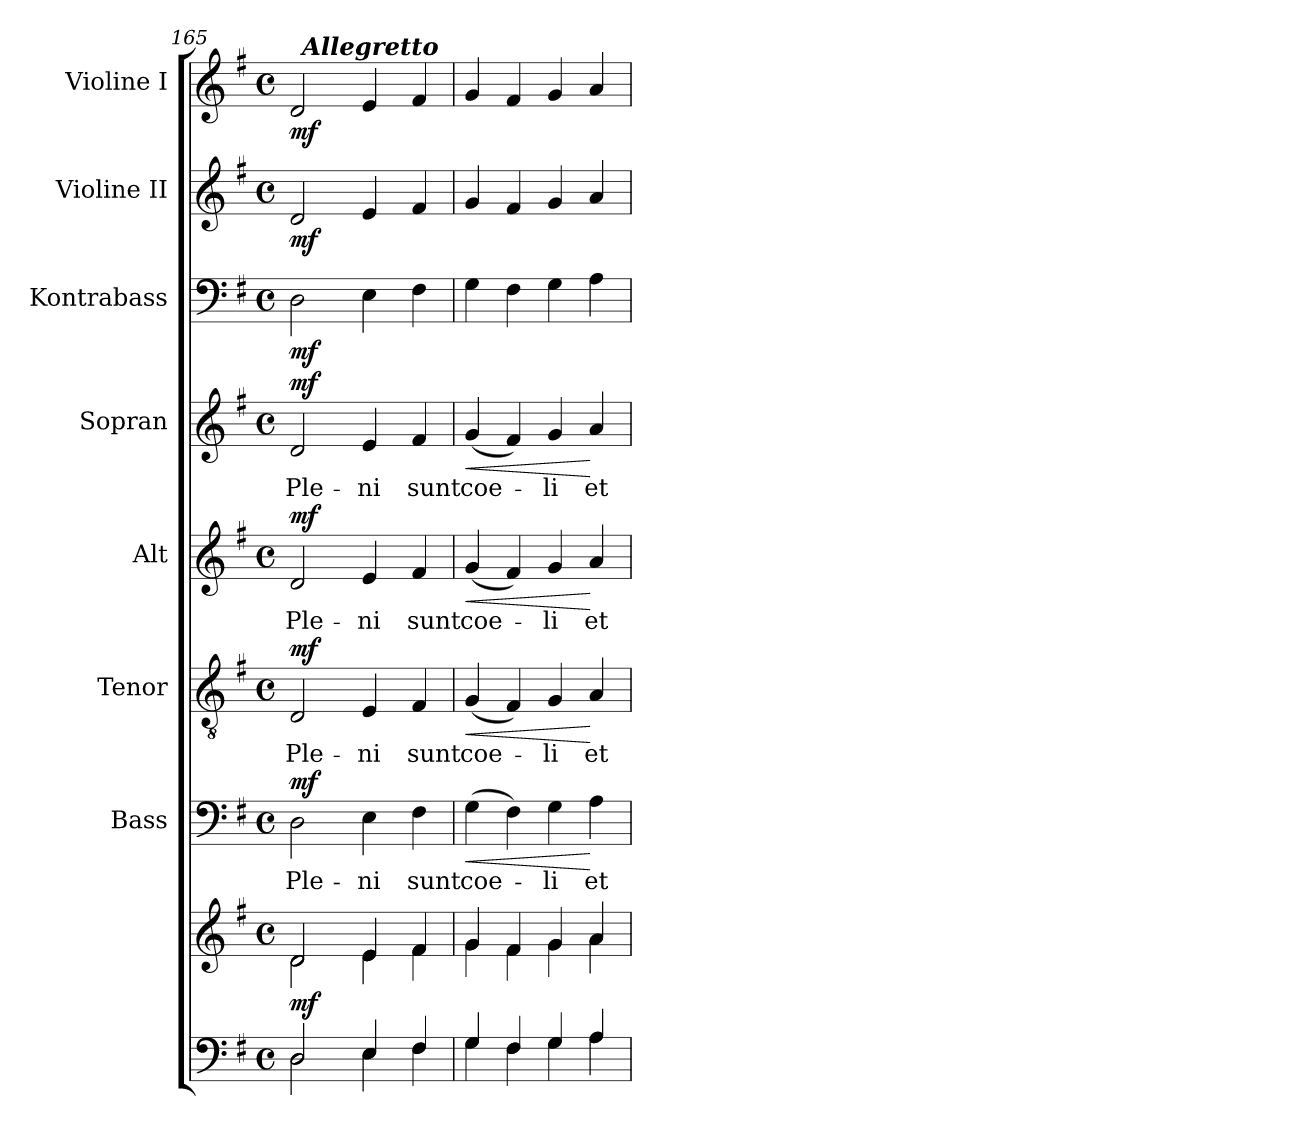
**kern	**kern	**dynam	**kern	**text	**dynam	**kern	**text	**dynam	**kern	**text	**dynam	**kern	**text	**dynam	**kern	**dynam	**kern	**dynam	**kern	**dynam
*part8	*part8	*part8	*part7	*part7	*part7	*part6	*part6	*part6	*part5	*part5	*part5	*part4	*part4	*part4	*part3	*part3	*part2	*part2	*part1	*part1
*staff9	*staff8	*staff8/9	*staff7	*staff7	*staff7	*staff6	*staff6	*staff6	*staff5	*staff5	*staff5	*staff4	*staff4	*staff4	*staff3	*staff3	*staff2	*staff2	*staff1	*staff1
*	*	*	*I"Bass	*	*	*I"Tenor	*	*	*I"Alt	*	*	*I"Sopran	*	*	*I"Kontrabass	*	*I"Violine II	*	*I"Violine I	*
*	*	*	*I'B.	*	*	*I'T.	*	*	*I'A.	*	*	*I'S.	*	*	*I'Kb.	*	*I'Vl. II	*	*I'Vl. I	*
*clefF4	*clefG2	*	*clefF4	*	*	*clefGv2	*	*	*clefG2	*	*	*clefG2	*	*	*clefF4	*	*clefG2	*	*clefG2	*
*	*	*	*	*	*	*	*	*	*	*	*	*	*	*	*ITrd7c12	*	*	*	*	*
*k[f#]	*k[f#]	*	*k[f#]	*	*	*k[f#]	*	*	*k[f#]	*	*	*k[f#]	*	*	*k[f#]	*	*k[f#]	*	*k[f#]	*
*G:	*G:	*	*G:	*	*	*G:	*	*	*G:	*	*	*G:	*	*	*G:	*	*G:	*	*G:	*
*M4/4	*M4/4	*	*M4/4	*	*	*M4/4	*	*	*M4/4	*	*	*M4/4	*	*	*M4/4	*	*M4/4	*	*M4/4	*
*met(c)	*met(c)	*	*met(c)	*	*	*met(c)	*	*	*met(c)	*	*	*met(c)	*	*	*met(c)	*	*met(c)	*	*met(c)	*
=165	=165	=165	=165	=165	=165	=165	=165	=165	=165	=165	=165	=165	=165	=165	=165	=165	=165	=165	=165	=165
*^	*^	*	*	*	*	*	*	*	*	*	*	*	*	*	*	*	*	*	*	*
!	!	!	!	!LO:DY:b	!	!LO:LY:b	!LO:DY:a	!	!LO:LY:b	!LO:DY:a	!	!LO:LY:b	!LO:DY:a	!	!LO:LY:b	!LO:DY:a	!	!LO:DY:b	!	!LO:DY:b	!	!LO:DY:b
*	*	*	*	*	*	*	*	*	*	*	*	*	*	*	*	*	*	*	*	*	*^	*
2D/	2D\	2d/	2d\	mf	2D\	Ple-	mf	2D/	Ple-	mf	2d/	Ple-	mf	2d/	Ple-	mf	2DD\	mf	2d/	mf	2d/	32ryy	mf
!	!	!	!	!	!	!	!	!	!	!	!	!	!	!	!	!	!	!	!	!	!	!LO:TX:a:Bi:t=Allegretto	!
.	.	.	.	.	.	.	.	.	.	.	.	.	.	.	.	.	.	.	.	.	.	2ryy	.
!	!	!	!	!	!	!LO:LY:b	!	!	!LO:LY:b	!	!	!LO:LY:b	!	!	!LO:LY:b	!	!	!	!	!	!	!	!
4E/	4E\	4e/	4e\	.	4E\	-ni	.	4E/	-ni	.	4e/	-ni	.	4e/	-ni	.	4EE\	.	4e/	.	4e/	.	.
.	.	.	.	.	.	.	.	.	.	.	.	.	.	.	.	.	.	.	.	.	.	4...ryy	.
!	!	!	!	!	!	!LO:LY:b	!	!	!LO:LY:b	!	!	!LO:LY:b	!	!	!LO:LY:b	!	!	!	!	!	!	!	!
4F#/	4F#\	4f#/	4f#\	.	4F#\	sunt	.	4F#/	sunt	.	4f#/	sunt	.	4f#/	sunt	.	4FF#\	.	4f#/	.	4f#/	.	.
=166	=166	=166	=166	=166	=166	=166	=166	=166	=166	=166	=166	=166	=166	=166	=166	=166	=166	=166	=166	=166	=166	=166	=166
!	!	!	!	!	!	!LO:LY:b	!LO:HP:b	!	!LO:LY:b	!LO:HP:b	!	!LO:LY:b	!LO:HP:b	!	!LO:LY:b	!LO:HP:b	!	!	!	!	!	!	!
*	*	*	*	*	*	*	*	*	*	*	*	*	*	*	*	*	*	*	*	*	*v	*v	*
4G/	4G\	4g/	4g\	.	(>4G\	coe-	<	(<4G/	coe-	<	(<4g/	coe-	<	(<4g/	coe-	<	4GG\	.	4g/	.	4g/	.
4F#/	4F#\	4f#/	4f#\	.	4F#\)	.	.	4F#/)	.	.	4f#/)	.	.	4f#/)	.	.	4FF#\	.	4f#/	.	4f#/	.
!	!	!	!	!	!	!LO:LY:b	!	!	!LO:LY:b	!	!	!LO:LY:b	!	!	!LO:LY:b	!	!	!	!	!	!	!
4G/	4G\	4g/	4g\	.	4G\	-li	.	4G/	-li	.	4g/	-li	.	4g/	-li	.	4GG\	.	4g/	.	4g/	.
!	!	!	!	!	!	!LO:LY:b	!	!	!LO:LY:b	!	!	!LO:LY:b	!	!	!LO:LY:b	!	!	!	!	!	!	!
4A/	4A\	4a/	4a\	.	4A\	et	[	4A/	et	[	4a/	et	[	4a/	et	[	4AA\	.	4a/	.	4a/	.
*v	*v	*	*	*	*	*	*	*	*	*	*	*	*	*	*	*	*	*	*	*	*	*
*	*v	*v	*	*	*	*	*	*	*	*	*	*	*	*	*	*	*	*	*	*	*
=	=	=	=	=	=	=	=	=	=	=	=	=	=	=	=	=	=	=	=	=
*-	*-	*-	*-	*-	*-	*-	*-	*-	*-	*-	*-	*-	*-	*-	*-	*-	*-	*-	*-	*-
